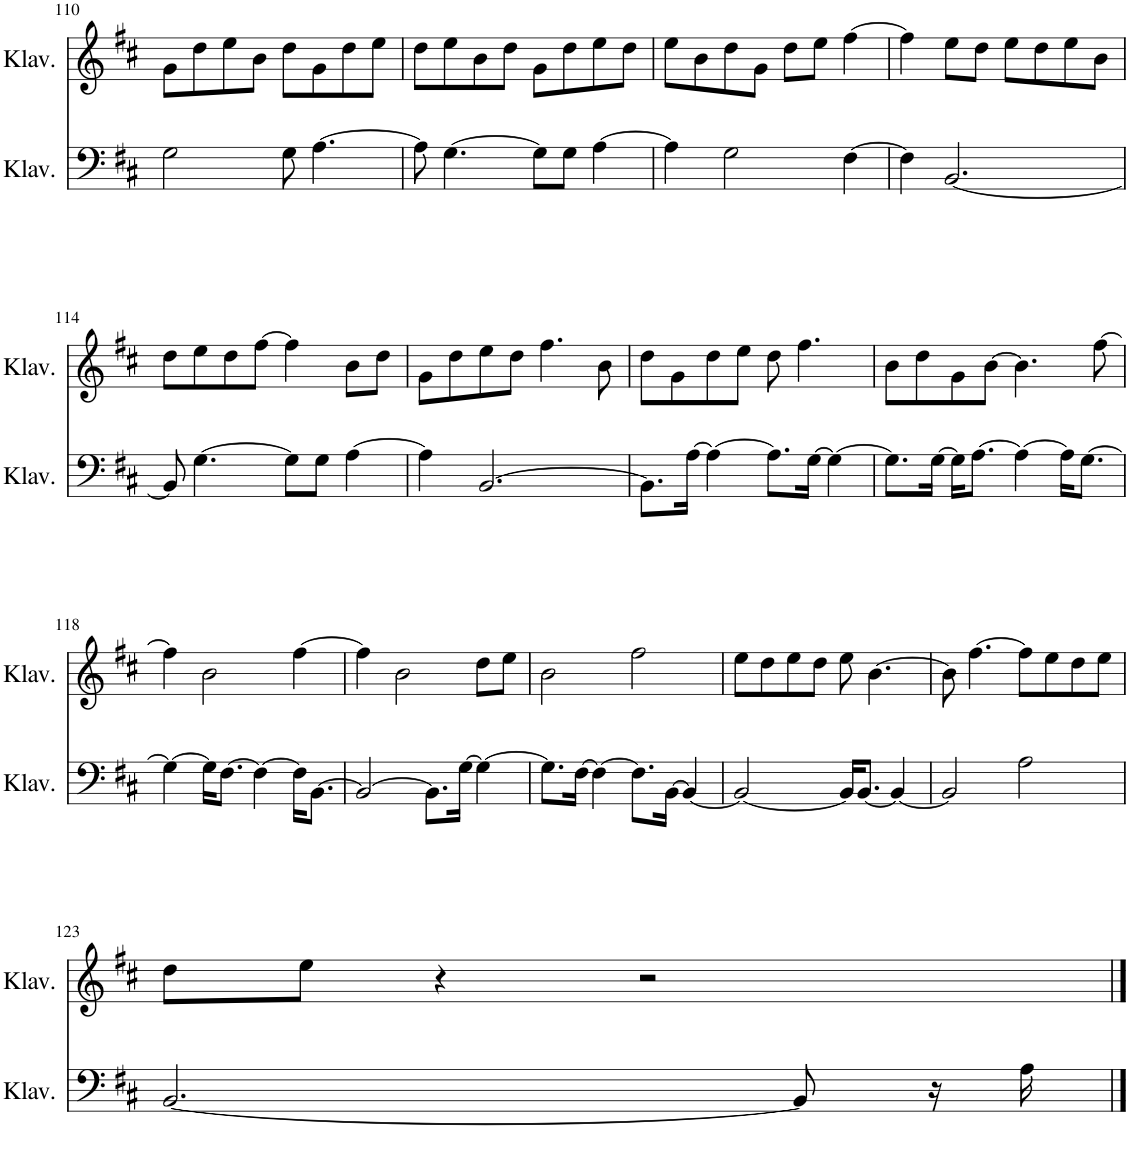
**kern	**kern
*part2	*part1
*staff2	*staff1
*I"Klavier	*I"Klavier
*I'Klav.	*I'Klav.
!!LO:PB:g=z
*clefF4	*clefG2
*k[f#c#]	*k[f#c#]
*M4/4	*M4/4
=110	=110
2G\	8g\L
.	8dd\
.	8ee\
.	8b\J
8G\	8dd\L
[4.A\	8g\
.	8dd\
.	8ee\J
=111	=111
8A\]	8dd\L
[4.G\	8ee\
.	8b\
.	8dd\J
8G\L]	8g\L
8G\J	8dd\
[4A\	8ee\
.	8dd\J
=112	=112
4A\]	8ee\L
.	8b\
2G\	8dd\
.	8g\J
.	8dd\L
.	8ee\J
[4F#\	[4ff#\
=113	=113
4F#\]	4ff#\]
[2.BB/	8ee\L
.	8dd\J
.	8ee\L
.	8dd\
.	8ee\
.	8b\J
!!LO:LB:g=z
=114	=114
8BB/]	8dd\L
[4.G\	8ee\
.	8dd\
.	[8ff#\J
8G\L]	4ff#\]
8G\J	.
[4A\	8b\L
.	8dd\J
=115	=115
4A\]	8g\L
.	8dd\
[2.BB/	8ee\
.	8dd\J
.	4.ff#\
.	8b\
=116	=116
8.BB\L]	8dd\L
.	8g\
[16A\Jk	.
4A\_	8dd\
.	8ee\J
8.A\L]	8dd\
.	4.ff#\
[16G\Jk	.
4G\_	.
=117	=117
8.G\L]	8b\L
.	8dd\
[16G\Jk	.
16G\KL]	8g\
[8.A\J	.
.	[8b\J
4A\_	4.b\]
16A\KL]	.
[8.G\J	.
.	[8ff#\
!!LO:LB:g=z
=118	=118
4G\_	4ff#\]
16G\KL]	2b\
[8.F#\J	.
4F#\_	.
16F#\KL]	[4ff#\
[8.BB\J	.
=119	=119
2BB/_	4ff#\]
.	2b\
8.BB\L]	.
[16G\Jk	.
4G\_	8dd\L
.	8ee\J
=120	=120
8.G\L]	2b\
[16F#\Jk	.
4F#\_	.
8.F#\L]	2ff#\
[16BB\Jk	.
4BB/_	.
=121	=121
2BB/_	8ee\L
.	8dd\
.	8ee\
.	8dd\J
16BB/KL]	8ee\
[8.BB/J	.
.	[4.b\
4BB/_	.
=122	=122
2BB/]	8b\]
.	[4.ff#\
2A\	8ff#\L]
.	8ee\
.	8dd\
.	8ee\J
!!LO:LB:g=z
=123	=123
[2.BB/	8dd\L
.	8ee\J
.	4r
.	2r
8BB/]	.
16r	.
16A\	.
==	==
*-	*-
